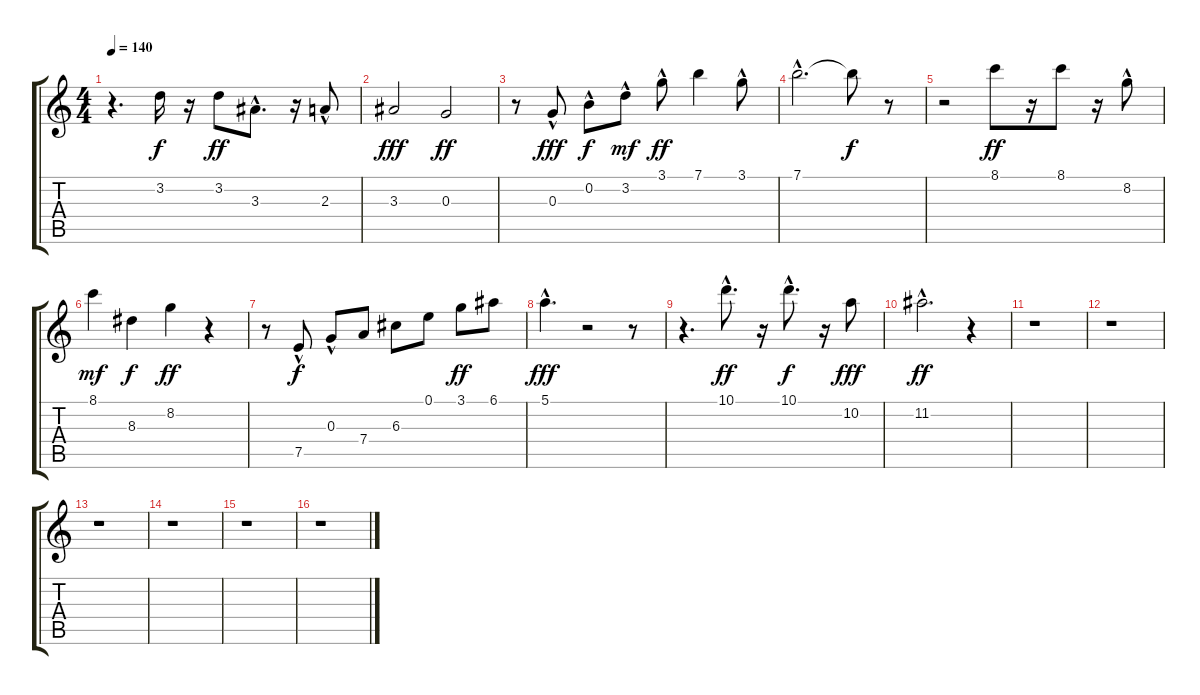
\track "" {instrument electricbassfinger}
\staff {score tabs}
\tuning (E4 B3 G3 D3 A2 E2) {hide}
\ts (4 4)
\tempo 140
\clef g2
\ks c
r.4{d dy f} 3.2.16 r.16 3.2.8{dy ff} 3.3{hac}.8{d} r.16 2.3{hac}.8 |
3.3.2{dy fff} 0.3.2{dy ff} |
r.8 0.3{hac}.8{dy fff} 0.2{hac}.8{dy f} 3.2{hac}.8{dy mf} 3.1{hac}.8{dy ff} 7.1.4 3.1{hac}.8 |
7.1{hac}.2{d} 7.1{t}.8{dy f} r.8 |
r.2 8.1.8{dy ff} r.16 8.1.8 r.16 8.2{hac}.8 |
8.1.4{dy mf} 8.3.4{dy f} 8.2.4{dy ff} r.4 |
r.8 7.5{hac}.8{dy f} 0.3{hac}.8 7.4.8 6.3.8 0.1.8 3.1.8{dy ff} 6.1.8 |
5.1{hac}.4{d dy fff} r.2 r.8 |
r.4{d} 10.1{hac}.8{d dy ff} r.16 10.1{hac}.8{d dy f} r.16 10.2.8{dy fff} |
11.2{hac}.2{d dy ff} r.4 |
r.1 |
r.1 |
r.1 |
r.1 |
r.1 |
r.1
